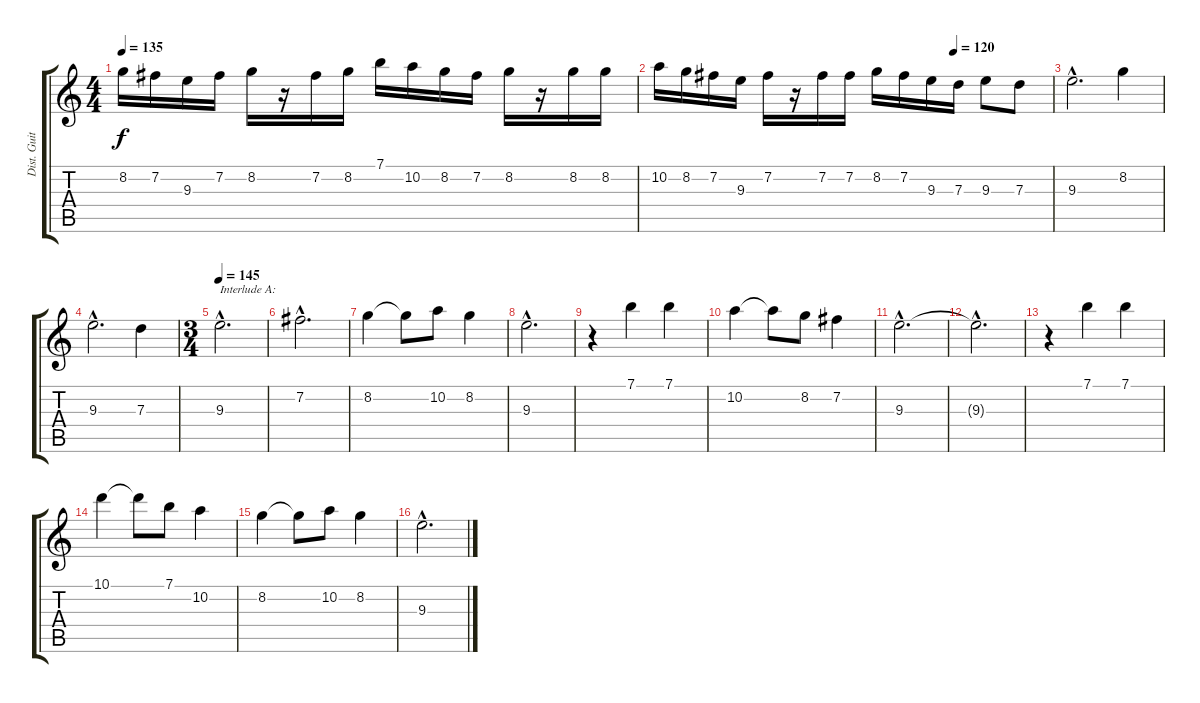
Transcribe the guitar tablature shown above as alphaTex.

\track ("Dist. Guitar 1" "Dist. Guit") {instrument distortionguitar}
\staff {score tabs}
\tuning (E4 B3 G3 D3 A2 E2) {hide}
\ts (4 4)
\tempo 135
\clef g2
\ks c
8.2.16{dy f} 7.2.16 9.3.16 7.2.16 8.2.16 r.16 7.2.16 8.2.16 7.1.16 10.2.16 8.2.16 7.2.16 8.2.16 r.16 8.2.16 8.2.16 |
\tempo (120 0.75)
10.2.16 8.2.16 7.2.16 9.3.16 7.2.16 r.16 7.2.16 7.2.16 8.2.16 7.2.16 9.3.16 7.3.16 9.3.8 7.3.8 |
9.3{hac}.2{d} 8.2.4 |
9.3{hac}.2{d} 7.3.4 |
\ts (3 4)
\tempo 145
9.3{hac}.2{d txt "Interlude A:" volume 12} |
7.2{hac}.2{d volume 10 instrument electricguitarjazz} |
8.2.4 8.2{t}.8 10.2.8 8.2.4 |
9.3{hac}.2{d} |
r.4 7.1.4 7.1.4 |
10.2.4 10.2{t}.8 8.2.8 7.2.4 |
9.3{hac}.2{d} |
9.3{hac t}.2{d} |
r.4 7.1.4 7.1.4 |
10.1.4 10.1{t}.8 7.1.8 10.2.4 |
8.2.4 8.2{t}.8 10.2.8 8.2.4 |
9.3{hac}.2{d}
